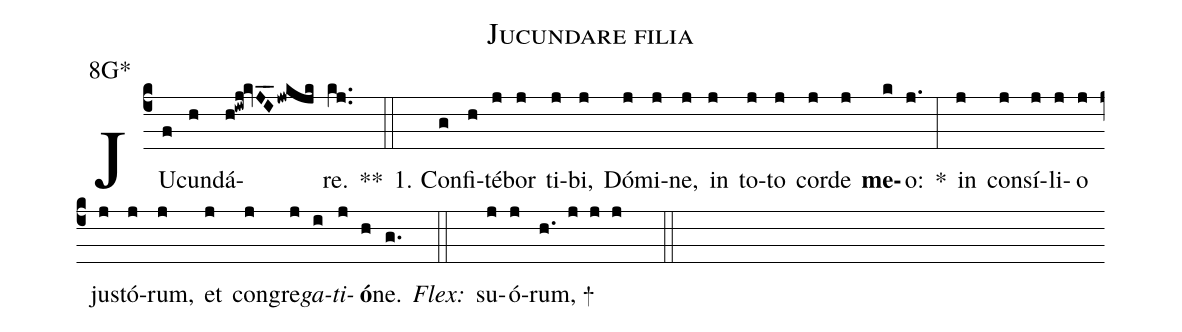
name:Jucundare filia;
office-part:Antiphona;
mode:8;
annotation: 8G*;
%%
(c4) JU(f)cun(h)dá(h!iwj!kvJ_I_jwkjk)re.(kj..)  **(::)
1. Con(g)fi(h)té(j)bor(j) ti(j)bi,(j) Dó(j)mi(j)ne,(j) in(j) to(j)to(j) cor(j)de(j) <b>me</b>(k)o:(j.) *(:) in(j) con(j)sí(j)li(j)o(j) jus(j)tó(j)rum,(j) et(j) con(j)gre(j)<i>ga</i>(i)<i>ti</i>(j)<b>ó</b>(h)ne.(g.)
<i>Flex:</i>(::)  su(j)ó(j)rum, +(h. j j j  ::)
